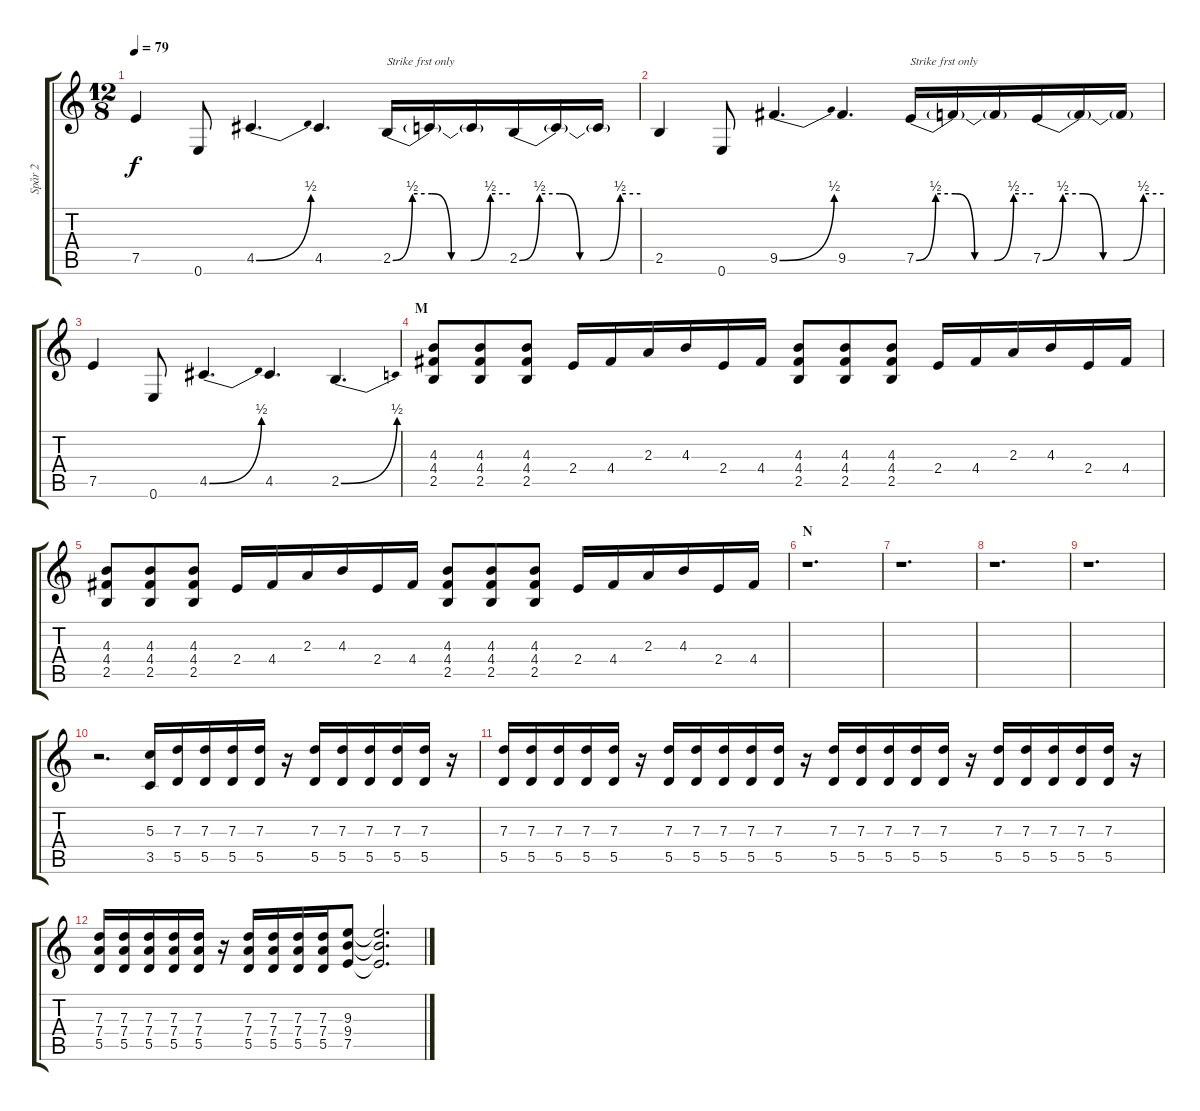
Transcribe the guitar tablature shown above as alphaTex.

\track ("Spår 2" "Spår 2") {instrument distortionguitar}
\staff {score tabs}
\tuning (E4 B3 G3 D3 A2 E2) {hide}
\ts (12 8)
\tempo 79
\clef g2
\ks c
7.5.4{dy f} 0.6.8 4.5{be (bend 0 0 60 2)}.4{d} 4.5.4{d} 2.5{be (custom 0 0 10 2 20 2 30 0 40 0 50 2 60 2)}.16{txt "Strike frst only"} 2.5{t}.16 2.5{t}.16 2.5{be (custom 0 0 10 2 20 2 30 0 40 0 50 2 60 2)}.16 2.5{t}.16 2.5{t}.16 |
2.5.4 0.6.8 9.5{be (bend 0 0 60 2)}.4{d} 9.5.4{d} 7.5{be (custom 0 0 10 2 20 2 30 0 40 0 50 2 60 2)}.16{txt "Strike frst only"} 7.5{t}.16 7.5{t}.16 7.5{be (custom 0 0 10 2 20 2 30 0 40 0 50 2 60 2)}.16 7.5{t}.16 7.5{t}.16 |
7.5.4 0.6.8 4.5{be (bend 0 0 60 2)}.4{d} 4.5.4{d} 2.5{be (bend 0 0 60 2)}.4{d} |
\section ("" "M")
(4.3 4.4 2.5).8 (4.3 4.4 2.5).8 (4.3 4.4 2.5).8 2.4.16 4.4.16 2.3.16 4.3.16 2.4.16 4.4.16 (4.3 4.4 2.5).8 (4.3 4.4 2.5).8 (4.3 4.4 2.5).8 2.4.16 4.4.16 2.3.16 4.3.16 2.4.16 4.4.16 |
(4.3 4.4 2.5).8 (4.3 4.4 2.5).8 (4.3 4.4 2.5).8 2.4.16 4.4.16 2.3.16 4.3.16 2.4.16 4.4.16 (4.3 4.4 2.5).8 (4.3 4.4 2.5).8 (4.3 4.4 2.5).8 2.4.16 4.4.16 2.3.16 4.3.16 2.4.16 4.4.16 |
\section ("" "N")
r.1{d} |
r.1{d} |
r.1{d} |
r.1{d} |
r.2{d} (5.3 3.5).16 (7.3 5.5).16 (7.3 5.5).16 (7.3 5.5).16 (7.3 5.5).16 r.16 (7.3 5.5).16 (7.3 5.5).16 (7.3 5.5).16 (7.3 5.5).16 (7.3 5.5).16 r.16 |
(7.3 5.5).16 (7.3 5.5).16 (7.3 5.5).16 (7.3 5.5).16 (7.3 5.5).16 r.16 (7.3 5.5).16 (7.3 5.5).16 (7.3 5.5).16 (7.3 5.5).16 (7.3 5.5).16 r.16 (7.3 5.5).16 (7.3 5.5).16 (7.3 5.5).16 (7.3 5.5).16 (7.3 5.5).16 r.16 (7.3 5.5).16 (7.3 5.5).16 (7.3 5.5).16 (7.3 5.5).16 (7.3 5.5).16 r.16 |
(7.3 7.4 5.5).16 (7.3 7.4 5.5).16 (7.3 7.4 5.5).16 (7.3 7.4 5.5).16 (7.3 7.4 5.5).16 r.16 (7.3 7.4 5.5).16 (7.3 7.4 5.5).16 (7.3 7.4 5.5).16 (7.3 7.4 5.5).16 (9.3 9.4 7.5).8 (9.3{t} 9.4{t} 7.5{t}).2{d}
